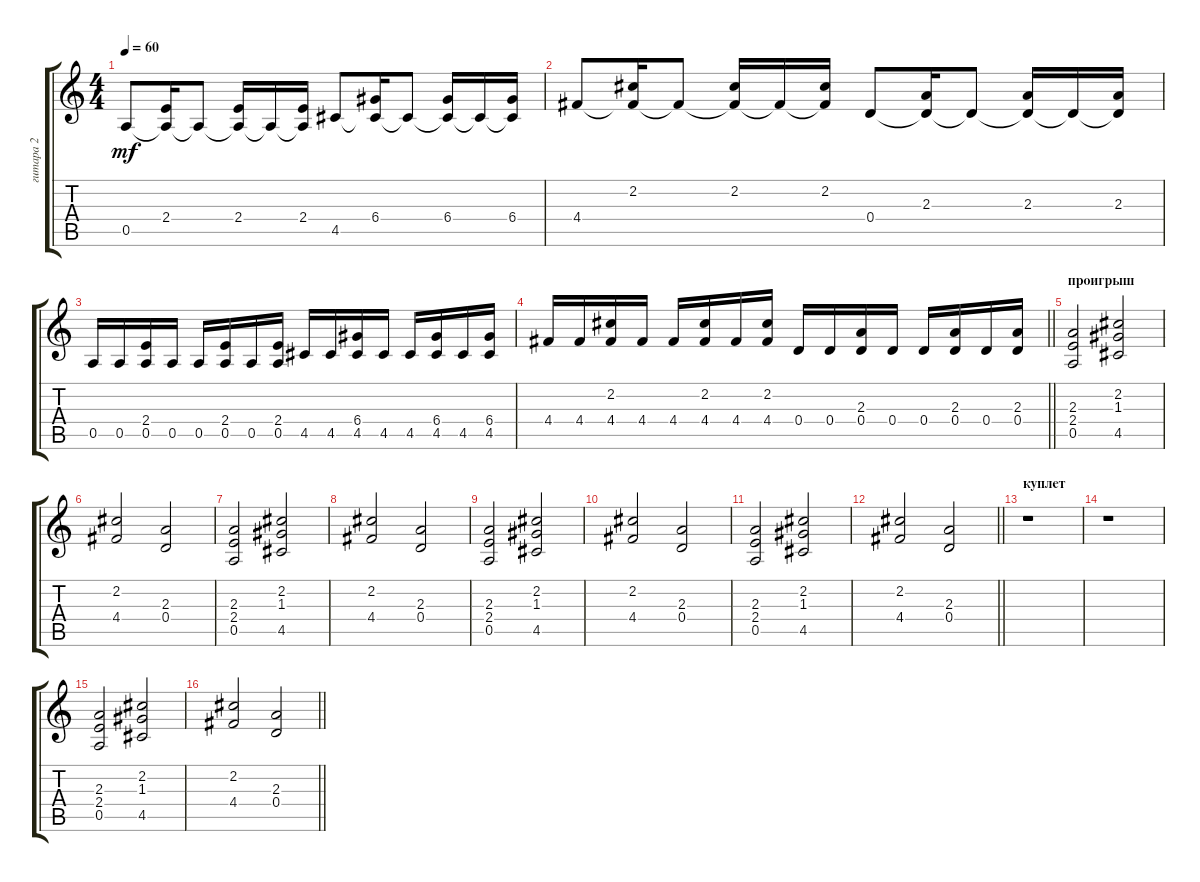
\track ("гитара 2" "гитара 2") {instrument overdrivenguitar}
\staff {score tabs}
\tuning (E4 B3 G3 D3 A2 E2) {hide}
\ts (4 4)
\tempo 60
\clef g2
\ks c
0.5.8{dy mf} (2.4 0.5{t}).16 0.5{t}.8 (2.4 0.5{t}).16 0.5{t}.16 (2.4 0.5{t}).16 4.5.8 (6.4 4.5{t}).16 4.5{t}.8 (6.4 4.5{t}).16 4.5{t}.16 (6.4 4.5{t}).16 |
4.4.8 (2.2 4.4{t}).16 4.4{t}.8 (2.2 4.4{t}).16 4.4{t}.16 (2.2 4.4{t}).16 0.4.8 (2.3 0.4{t}).16 0.4{t}.8 (2.3 0.4{t}).16 0.4{t}.16 (2.3 0.4{t}).16 |
0.5.16 0.5.16 (2.4 0.5).16 0.5.16 0.5.16 (2.4 0.5).16 0.5.16 (2.4 0.5).16 4.5.16 4.5.16 (6.4 4.5).16 4.5.16 4.5.16 (6.4 4.5).16 4.5.16 (6.4 4.5).16 |
\barLineRight lightlight
4.4.16 4.4.16 (2.2 4.4).16 4.4.16 4.4.16 (2.2 4.4).16 4.4.16 (2.2 4.4).16 0.4.16 0.4.16 (2.3 0.4).16 0.4.16 0.4.16 (2.3 0.4).16 0.4.16 (2.3 0.4).16 |
\section ("" "проигрыш")
(2.3 2.4 0.5).2 (2.2 1.3 4.5).2 |
(2.2 4.4).2 (2.3 0.4).2 |
(2.3 2.4 0.5).2 (2.2 1.3 4.5).2 |
(2.2 4.4).2 (2.3 0.4).2 |
(2.3 2.4 0.5).2 (2.2 1.3 4.5).2 |
(2.2 4.4).2 (2.3 0.4).2 |
(2.3 2.4 0.5).2 (2.2 1.3 4.5).2 |
\barLineRight lightlight
(2.2 4.4).2 (2.3 0.4).2 |
\section ("" "куплет")
r.1 |
r.1 |
(2.3 2.4 0.5).2 (2.2 1.3 4.5).2 |
\barLineRight lightlight
(2.2 4.4).2 (2.3 0.4).2
